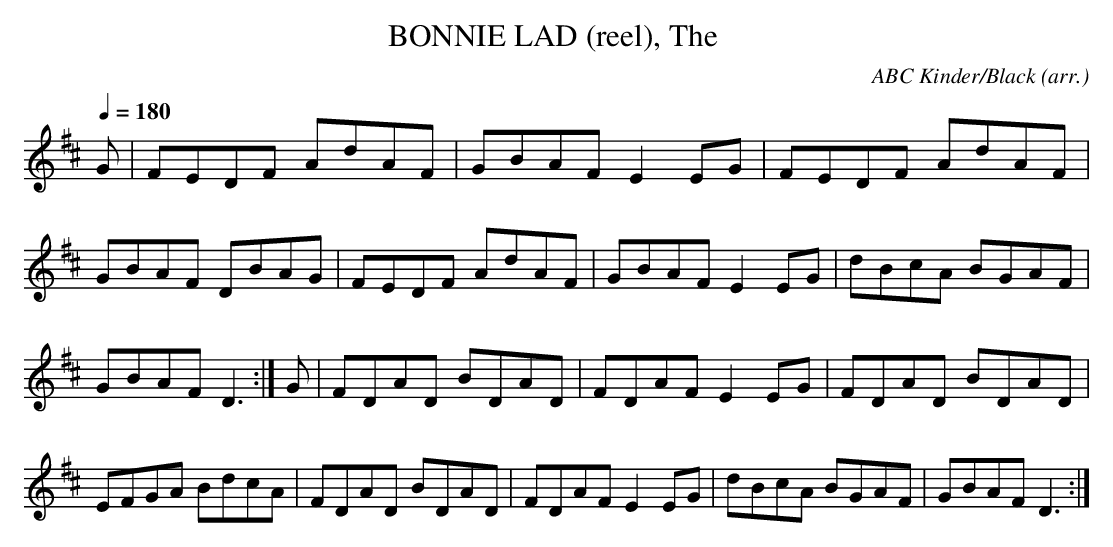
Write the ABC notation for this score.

X:1
T:BONNIE LAD (reel), The \
C:ABC Kinder/Black (arr.)\
M:4/4\
L:1/8\
Q:1/4=180\
K:D\
G|FEDF AdAF|GBAF E2EG|FEDF AdAF|GBAF DBAG|\
FEDF AdAF|GBAF E2 EG|dBcA BGAF|GBAF D3 :|\
G|FDAD BDAD|FDAF E2 EG|FDAD BDAD|EFGA BdcA|\
FDAD BDAD|FDAF E2 EG|dBcA BGAF|GBAF D3 :|\
\
\
